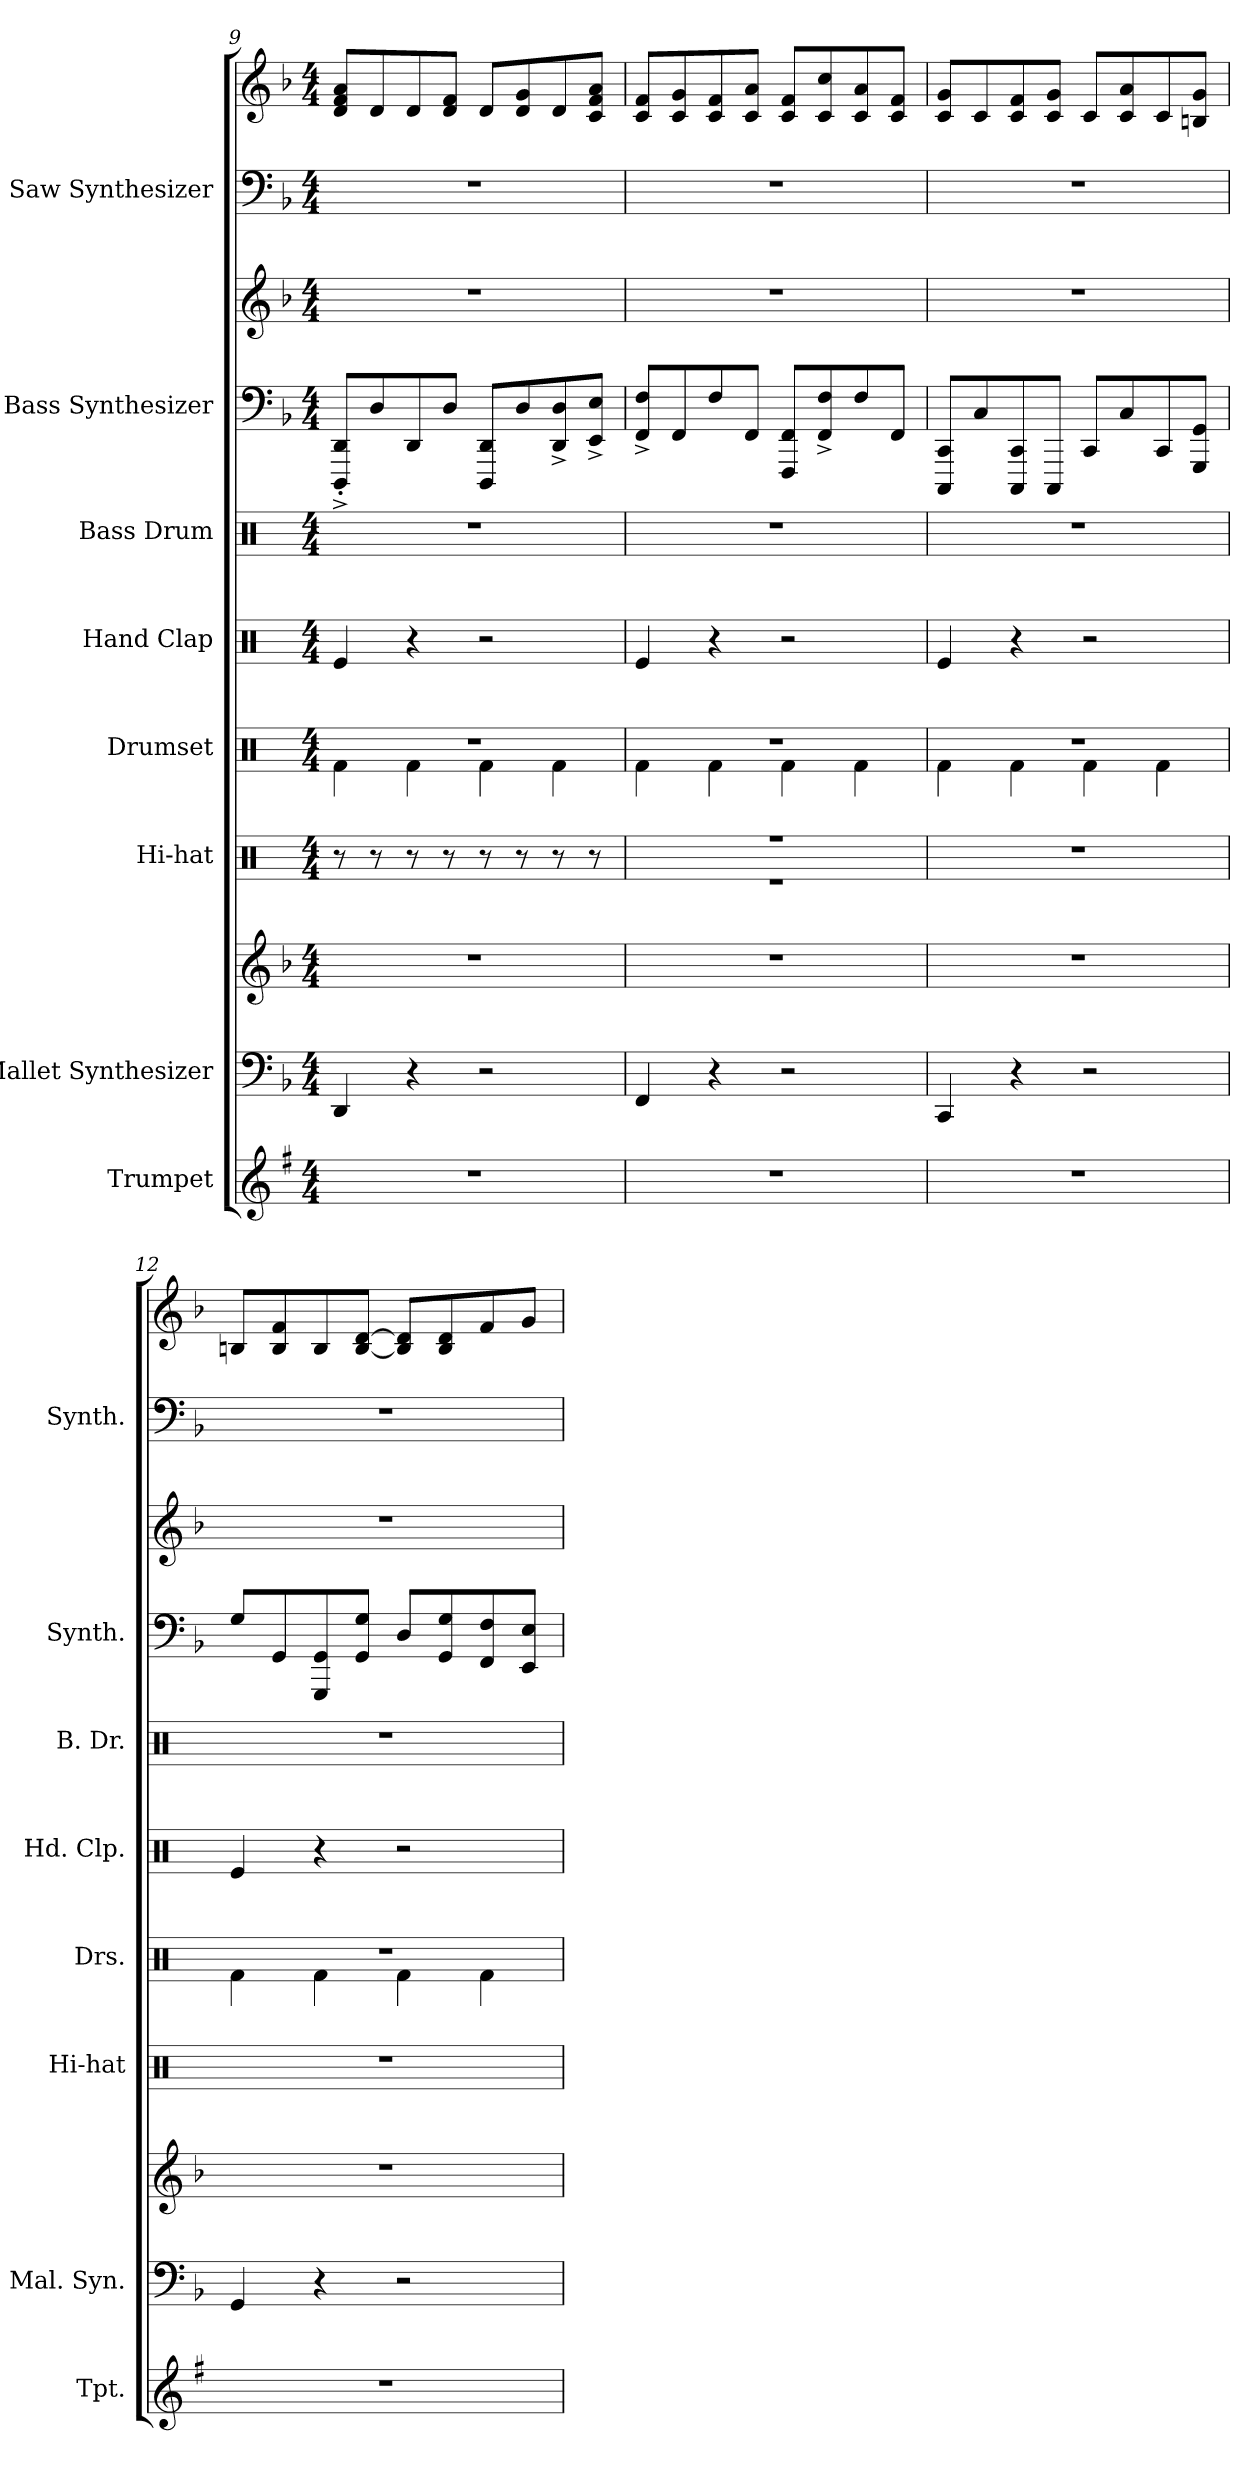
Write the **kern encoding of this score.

**kern	**kern	**kern	**kern	**kern	**kern	**kern	**kern	**kern	**kern	**kern
*part8	*part7	*part7	*part6	*part5	*part4	*part3	*part2	*part2	*part1	*part1
*staff11	*staff10	*staff9	*staff8	*staff7	*staff6	*staff5	*staff4	*staff3	*staff2	*staff1
*I"Trumpet	*I"Mallet Synthesizer	*	*I"Hi-hat	*I"Drumset	*I"Hand Clap	*I"Bass Drum	*I"Bass Synthesizer	*	*I"Saw Synthesizer	*
*I'Tpt.	*I'Mal. Syn.	*	*I'Hi-hat	*I'Drs.	*I'Hd. Clp.	*I'B. Dr.	*I'Synth.	*	*I'Synth.	*
*clefG2	*clefF4	*clefG2	*clefX	*clefX	*clefX	*clefX	*clefF4	*clefG2	*clefF4	*clefG2
*ITrd1c2	*	*	*	*	*	*	*	*	*	*
*k[b-]	*k[b-]	*k[b-]	*k[]	*k[]	*k[]	*k[]	*k[b-]	*k[b-]	*k[b-]	*k[b-]
*M4/4	*M4/4	*M4/4	*M4/4	*M4/4	*M4/4	*M4/4	*M4/4	*M4/4	*M4/4	*M4/4
=9	=9	=9	=9	=9	=9	=9	=9	=9	=9	=9
*	*	*	*	*^	*	*	*	*	*	*
1r	4DD/	1r	8r	1r	4Rf\	4Re/	1r	8DDD/^' 8DD/^'L	1r	1r	8d/ 8f/ 8a/L
.	.	.	8r	.	.	.	.	8D/	.	.	8d/
.	4r	.	8r	.	4Rf\	4r	.	8DD/	.	.	8d/
.	.	.	8r	.	.	.	.	8D/J	.	.	8d/ 8f/J
.	2r	.	8r	.	4Rf\	2r	.	8DDD/ 8DD/L	.	.	8d/L
.	.	.	8r	.	.	.	.	8D/	.	.	8d/ 8g/
.	.	.	8r	.	4Rf\	.	.	8DD/^ 8D/^	.	.	8d/
.	.	.	8r	.	.	.	.	8EE/^ 8E/^J	.	.	8c/ 8f/ 8a/J
=10	=10	=10	=10	=10	=10	=10	=10	=10	=10	=10	=10
*	*	*	*^	*	*	*	*	*	*	*	*
1r	4FF/	1r	1r	1r	1r	4Rf\	4Re/	1r	8FF/^ 8F/^L	1r	1r	8c/ 8f/L
.	.	.	.	.	.	.	.	.	8FF/	.	.	8c/ 8g/
.	4r	.	.	.	.	4Rf\	4r	.	8F/	.	.	8c/ 8f/
.	.	.	.	.	.	.	.	.	8FF/J	.	.	8c/ 8a/J
.	2r	.	.	.	.	4Rf\	2r	.	8FFF/ 8FF/L	.	.	8c/ 8f/L
.	.	.	.	.	.	.	.	.	8FF/^ 8F/^	.	.	8c/ 8cc/
.	.	.	.	.	.	4Rf\	.	.	8F/	.	.	8c/ 8a/
.	.	.	.	.	.	.	.	.	8FF/J	.	.	8c/ 8f/J
*	*	*	*v	*v	*	*	*	*	*	*	*	*
!!LO:PB:g=z
=11	=11	=11	=11	=11	=11	=11	=11	=11	=11	=11	=11
1r	4CC/	1r	1r	1r	4Rf\	4Re/	1r	8CCC/ 8CC/L	1r	1r	8c/ 8g/L
.	.	.	.	.	.	.	.	8C/	.	.	8c/
.	4r	.	.	.	4Rf\	4r	.	8CCC/ 8CC/	.	.	8c/ 8f/
.	.	.	.	.	.	.	.	8CCC/J	.	.	8c/ 8g/J
.	2r	.	.	.	4Rf\	2r	.	8CC/L	.	.	8c/L
.	.	.	.	.	.	.	.	8C/	.	.	8c/ 8a/
.	.	.	.	.	4Rf\	.	.	8CC/	.	.	8c/
.	.	.	.	.	.	.	.	8GGG/ 8GG/J	.	.	8Bn/ 8g/J
=12	=12	=12	=12	=12	=12	=12	=12	=12	=12	=12	=12
1r	4GG/	1r	1r	1r	4Rf\	4Re/	1r	8G/L	1r	1r	8Bn/L
.	.	.	.	.	.	.	.	8GG/	.	.	8B/ 8f/
.	4r	.	.	.	4Rf\	4r	.	8GGG/ 8GG/	.	.	8B/
.	.	.	.	.	.	.	.	8GG/ 8G/J	.	.	[8B/ [8d/J
.	2r	.	.	.	4Rf\	2r	.	8D/L	.	.	8B/] 8d/]L
.	.	.	.	.	.	.	.	8GG/ 8G/	.	.	8B/ 8d/
.	.	.	.	.	4Rf\	.	.	8FF/ 8F/	.	.	8f/
.	.	.	.	.	.	.	.	8EE/ 8E/J	.	.	8g/J
*	*	*	*	*v	*v	*	*	*	*	*	*
=	=	=	=	=	=	=	=	=	=	=
*-	*-	*-	*-	*-	*-	*-	*-	*-	*-	*-
